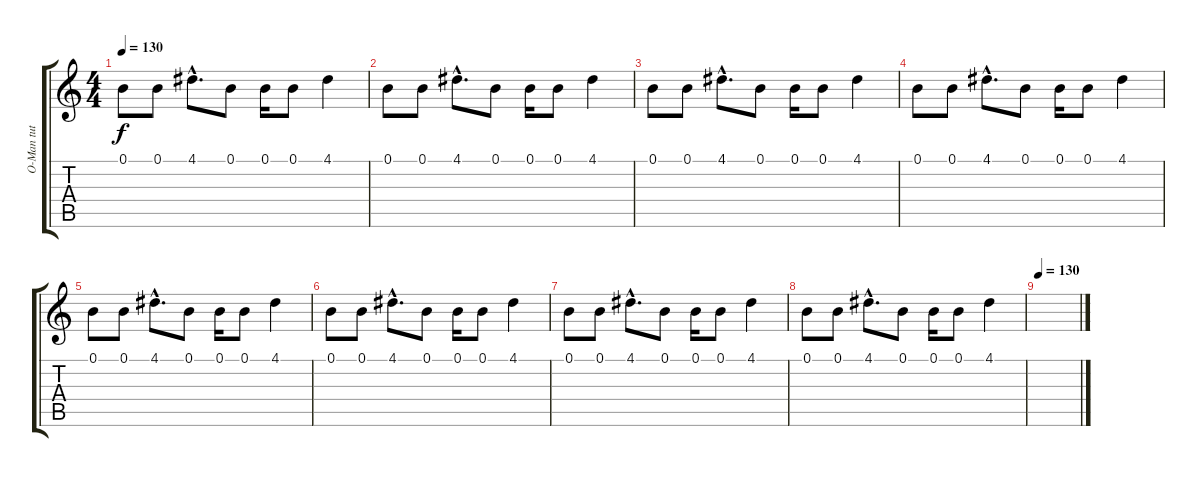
\track ("O-Man tut was fürn hintergrund" "O-Man tut ") {instrument acousticguitarnylon}
\staff {score tabs}
\tuning (B3 Gb3 D3 A2 E2 B1) {hide}
\ts (4 4)
\tempo 130
\clef g2
\ks c
0.1.8{dy f} 0.1.8 4.1{hac}.8{d} 0.1.8 0.1.16 0.1.8 4.1.4 |
0.1.8 0.1.8 4.1{hac}.8{d} 0.1.8 0.1.16 0.1.8 4.1.4 |
0.1.8 0.1.8 4.1{hac}.8{d} 0.1.8 0.1.16 0.1.8 4.1.4 |
0.1.8 0.1.8 4.1{hac}.8{d} 0.1.8 0.1.16 0.1.8 4.1.4 |
0.1.8 0.1.8 4.1{hac}.8{d} 0.1.8 0.1.16 0.1.8 4.1.4 |
0.1.8 0.1.8 4.1{hac}.8{d} 0.1.8 0.1.16 0.1.8 4.1.4 |
0.1.8 0.1.8 4.1{hac}.8{d} 0.1.8 0.1.16 0.1.8 4.1.4 |
0.1.8 0.1.8 4.1{hac}.8{d} 0.1.8 0.1.16 0.1.8 4.1.4 |
\tempo 130
